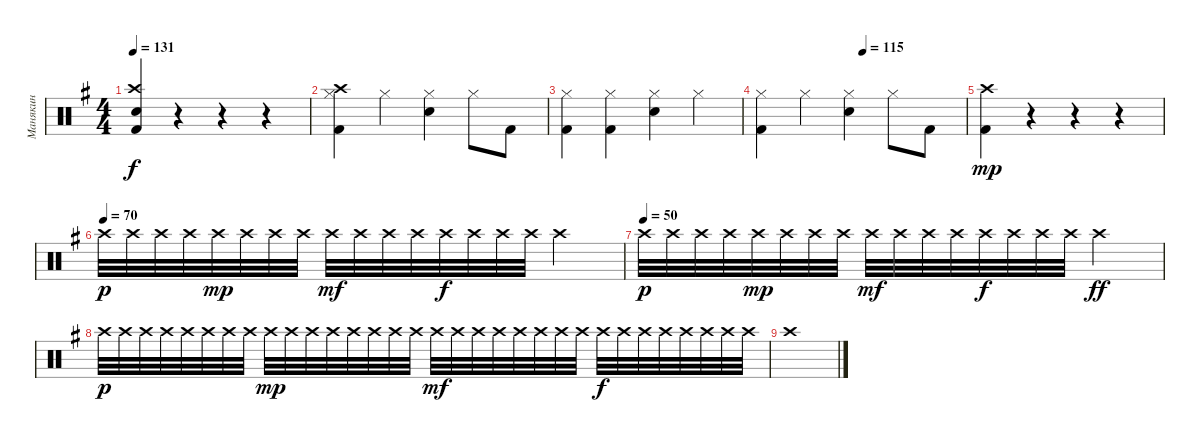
\track ("Манякин" "Манякин") {instrument percussion}
\staff {score}
\articulation defaults
\ts (4 4)
\tempo 131
\clef neutral
\ks g
("Kick (hit) 2" "Crash high (hit)" "Snare (hit) 2").4{dy f} r.4 r.4 r.4 |
("Crash high (hit)" "Hi-Hat (closed)" "Kick (hit) 2").4 "Hi-Hat (closed)".4 ("Hi-Hat (closed)" "Snare (hit) 2").4 "Hi-Hat (closed)".8 "Kick (hit) 2".8 |
("Hi-Hat (closed)" "Kick (hit) 2").4 ("Hi-Hat (closed)" "Kick (hit) 2").4 ("Hi-Hat (closed)" "Snare (hit) 2").4 "Hi-Hat (closed)".4 |
\tempo (115 0.5)
("Hi-Hat (closed)" "Kick (hit) 2").4 "Hi-Hat (closed)".4 ("Hi-Hat (closed)" "Snare (hit) 2").4 "Hi-Hat (closed)".8 "Kick (hit) 2".8 |
("Crash high (hit)" "Kick (hit) 2").4{dy mp} r.4 r.4 r.4 |
\tempo (70)
"Crash high (hit)".32{dy p} "Crash high (hit)".32 "Crash high (hit)".32 "Crash high (hit)".32 "Crash high (hit)".32{dy mp} "Crash high (hit)".32 "Crash high (hit)".32 "Crash high (hit)".32 "Crash high (hit)".32{dy mf} "Crash high (hit)".32 "Crash high (hit)".32 "Crash high (hit)".32 "Crash high (hit)".32{dy f} "Crash high (hit)".32 "Crash high (hit)".32 "Crash high (hit)".32 "Crash high (hit)".2 |
\tempo (50)
"Crash high (hit)".32{dy p} "Crash high (hit)".32 "Crash high (hit)".32 "Crash high (hit)".32 "Crash high (hit)".32{dy mp} "Crash high (hit)".32 "Crash high (hit)".32 "Crash high (hit)".32 "Crash high (hit)".32{dy mf} "Crash high (hit)".32 "Crash high (hit)".32 "Crash high (hit)".32 "Crash high (hit)".32{dy f} "Crash high (hit)".32 "Crash high (hit)".32 "Crash high (hit)".32 "Crash high (hit)".2{dy ff} |
"Crash high (hit)".32{dy p} "Crash high (hit)".32 "Crash high (hit)".32 "Crash high (hit)".32 "Crash high (hit)".32 "Crash high (hit)".32 "Crash high (hit)".32 "Crash high (hit)".32 "Crash high (hit)".32{dy mp} "Crash high (hit)".32 "Crash high (hit)".32 "Crash high (hit)".32 "Crash high (hit)".32 "Crash high (hit)".32 "Crash high (hit)".32 "Crash high (hit)".32 "Crash high (hit)".32{dy mf} "Crash high (hit)".32 "Crash high (hit)".32 "Crash high (hit)".32 "Crash high (hit)".32 "Crash high (hit)".32 "Crash high (hit)".32 "Crash high (hit)".32 "Crash high (hit)".32{dy f} "Crash high (hit)".32 "Crash high (hit)".32 "Crash high (hit)".32 "Crash high (hit)".32 "Crash high (hit)".32 "Crash high (hit)".32 "Crash high (hit)".32 |
"Crash high (hit)".1
